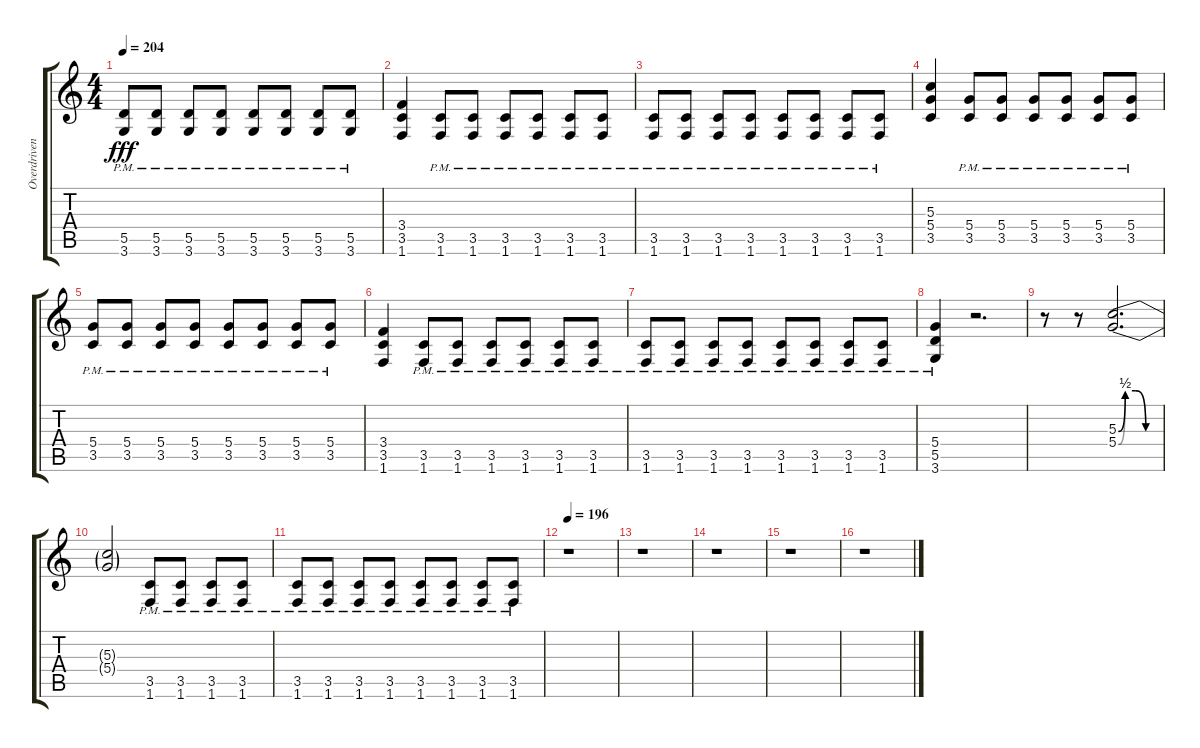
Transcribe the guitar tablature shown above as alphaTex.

\track ("Overdriven" "Overdriven") {instrument overdrivenguitar}
\staff {score tabs}
\tuning (E4 B3 G3 D3 A2 E2) {hide}
\ts (4 4)
\tempo 204
\clef g2
\ks c
(5.5{pm} 3.6{pm}).8{dy fff} (5.5{pm} 3.6{pm}).8 (5.5{pm} 3.6{pm}).8 (5.5{pm} 3.6{pm}).8 (5.5{pm} 3.6{pm}).8 (5.5{pm} 3.6{pm}).8 (5.5{pm} 3.6{pm}).8 (5.5{pm} 3.6{pm}).8 |
(3.4 3.5 1.6).4 (3.5{pm} 1.6{pm}).8 (3.5{pm} 1.6{pm}).8 (3.5{pm} 1.6{pm}).8 (3.5{pm} 1.6{pm}).8 (3.5{pm} 1.6{pm}).8 (3.5{pm} 1.6{pm}).8 |
(3.5{pm} 1.6{pm}).8 (3.5{pm} 1.6{pm}).8 (3.5{pm} 1.6{pm}).8 (3.5{pm} 1.6{pm}).8 (3.5{pm} 1.6{pm}).8 (3.5{pm} 1.6{pm}).8 (3.5{pm} 1.6{pm}).8 (3.5{pm} 1.6{pm}).8 |
(5.3 5.4 3.5).4 (5.4{pm} 3.5{pm}).8 (5.4{pm} 3.5{pm}).8 (5.4{pm} 3.5{pm}).8 (5.4{pm} 3.5{pm}).8 (5.4{pm} 3.5{pm}).8 (5.4{pm} 3.5{pm}).8 |
(5.4{pm} 3.5{pm}).8 (5.4{pm} 3.5{pm}).8 (5.4{pm} 3.5{pm}).8 (5.4{pm} 3.5{pm}).8 (5.4{pm} 3.5{pm}).8 (5.4{pm} 3.5{pm}).8 (5.4{pm} 3.5{pm}).8 (5.4{pm} 3.5{pm}).8 |
(3.4 3.5 1.6).4 (3.5{pm} 1.6{pm}).8 (3.5{pm} 1.6{pm}).8 (3.5{pm} 1.6{pm}).8 (3.5{pm} 1.6{pm}).8 (3.5{pm} 1.6{pm}).8 (3.5{pm} 1.6{pm}).8 |
(3.5{pm} 1.6{pm}).8 (3.5{pm} 1.6{pm}).8 (3.5{pm} 1.6{pm}).8 (3.5{pm} 1.6{pm}).8 (3.5{pm} 1.6{pm}).8 (3.5{pm} 1.6{pm}).8 (3.5{pm} 1.6{pm}).8 (3.5{pm} 1.6{pm}).8 |
(5.4{pm} 5.5{pm} 3.6{pm}).4 r.2{d} |
r.8 r.8 (5.3{be (custom 0 0 10 2 25 2 40 0 60 0)} 5.4{be (custom 0 0 10 2 25 2 40 0 60 0)}).2{d} |
(5.3{t} 5.4{t}).2 (3.5{pm} 1.6{pm}).8 (3.5{pm} 1.6{pm}).8 (3.5{pm} 1.6{pm}).8 (3.5{pm} 1.6{pm}).8 |
(3.5{pm} 1.6{pm}).8 (3.5{pm} 1.6{pm}).8 (3.5{pm} 1.6{pm}).8 (3.5{pm} 1.6{pm}).8 (3.5{pm} 1.6{pm}).8 (3.5{pm} 1.6{pm}).8 (3.5{pm} 1.6{pm}).8 (3.5{pm} 1.6{pm}).8 |
\tempo 196
r.1 |
r.1 |
r.1 |
r.1 |
r.1
